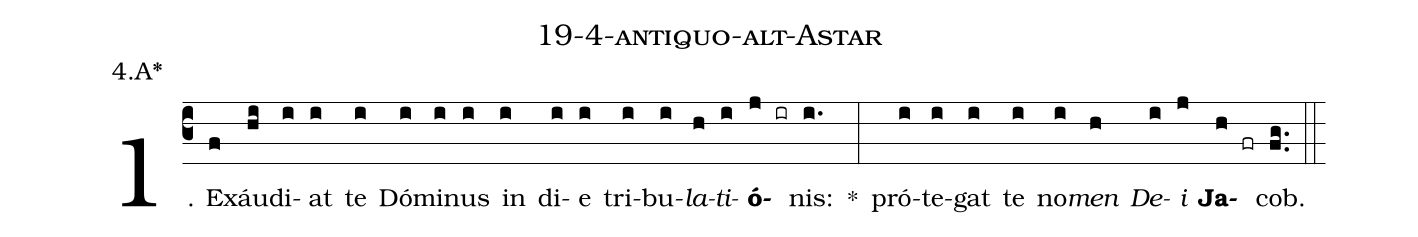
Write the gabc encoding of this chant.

name: 19-4-antiquo-alt-Astar;
annotation: 4.A*;
%%
(c3)1. Ex(f)áu(hi)di(i)at(i) te(i) Dó(i)mi(i)nus(i) in(i) di(i)e(i) tri(i)bu(i)<i>la</i>(h)<i>ti</i>(i)<b>ó</b>(j ir)nis:(i.) *(:) pró(i)te(i)gat(i) te(i) no(i)<i>men</i>(h) <i>De</i>(i)<i>i</i>(j) <b>Ja</b>(h fr)cob.(fg..) (::)
